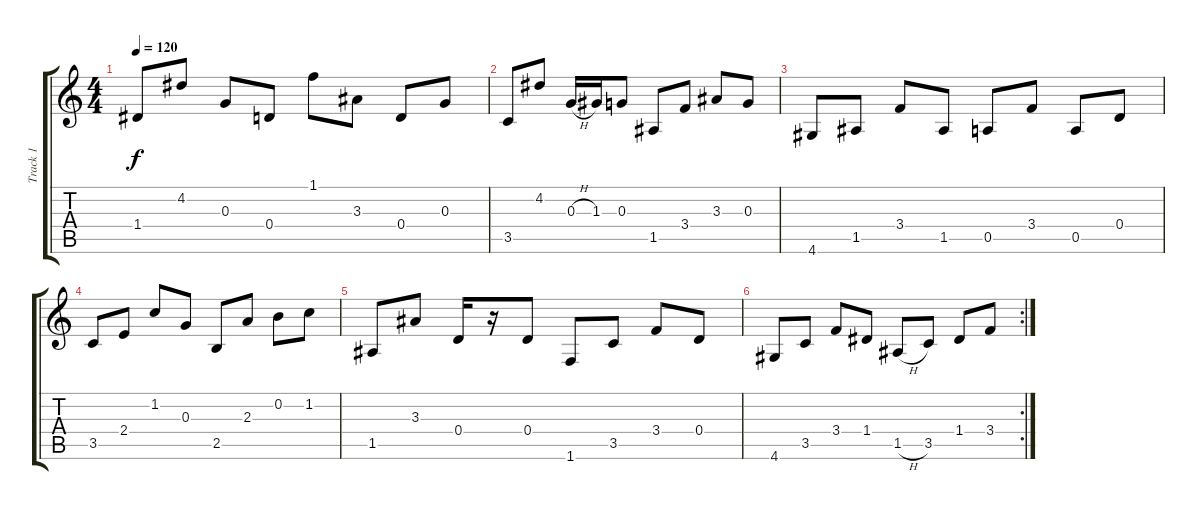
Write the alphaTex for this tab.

\track ("Track 1" "Track 1") {instrument acousticguitarnylon}
\staff {score tabs}
\tuning (E4 B3 G3 D3 A2 E2) {hide}
\ts (4 4)
\tempo 120
\clef g2
\ks c
1.4.8{dy f instrument acousticguitarnylon} 4.2.8 0.3.8 0.4.8 1.1.8 3.3.8 0.4.8 0.3.8 |
3.5.8 4.2.8 0.3{h}.16 1.3.16 0.3.8 1.5.8 3.4.8 3.3.8 0.3.8 |
4.6.8 1.5.8 3.4.8 1.5.8 0.5.8 3.4.8 0.5.8 0.4.8 |
3.5.8 2.4.8 1.2.8 0.3.8 2.5.8 2.3.8 0.2.8 1.2.8 |
1.5.8 3.3.8 0.4.16 r.16 0.4.8 1.6.8 3.5.8 3.4.8 0.4.8 |
\rc 2
4.6.8 3.5.8 3.4.8 1.4.8 1.5{h}.8 3.5.8 1.4.8 3.4.8
